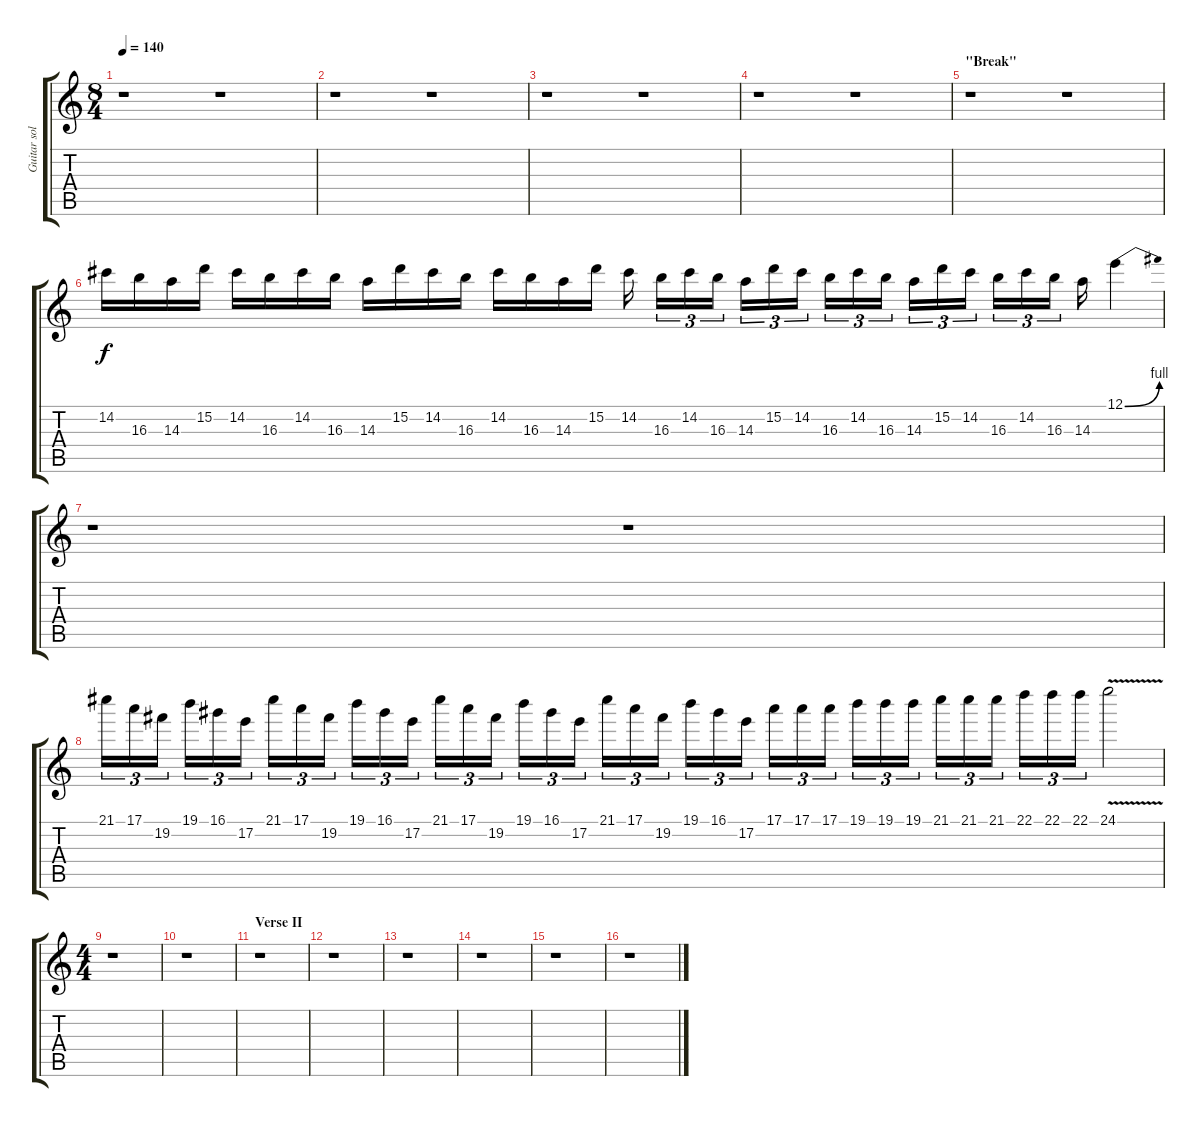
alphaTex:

\track ("Guitar solos" "Guitar sol") {instrument overdrivenguitar}
\staff {score tabs}
\tuning (E4 B3 G3 D3 A2 E2) {hide}
\ts (8 4)
\tempo 140
\clef g2
\ks c
r.1{dy f} r.1 |
r.1 r.1 |
r.1 r.1 |
r.1 r.1 |
\section ("" "\"Break\"")
r.1 r.1 |
14.2.16 16.3.16 14.3.16 15.2.16 14.2.16 16.3.16 14.2.16 16.3.16 14.3.16 15.2.16 14.2.16 16.3.16 14.2.16 16.3.16 14.3.16 15.2.16 14.2.16 16.3.16{tu (3 2)} 14.2.16{tu (3 2)} 16.3.16{tu (3 2)} 14.3.16{tu (3 2)} 15.2.16{tu (3 2)} 14.2.16{tu (3 2)} 16.3.16{tu (3 2)} 14.2.16{tu (3 2)} 16.3.16{tu (3 2)} 14.3.16{tu (3 2)} 15.2.16{tu (3 2)} 14.2.16{tu (3 2)} 16.3.16{tu (3 2)} 14.2.16{tu (3 2)} 16.3.16{tu (3 2)} 14.3.16 12.1{be (bend 0 0 60 4)}.4 |
r.1 r.1 |
21.1.16{tu (3 2)} 17.1.16{tu (3 2)} 19.2.16{tu (3 2)} 19.1.16{tu (3 2)} 16.1.16{tu (3 2)} 17.2.16{tu (3 2)} 21.1.16{tu (3 2)} 17.1.16{tu (3 2)} 19.2.16{tu (3 2)} 19.1.16{tu (3 2)} 16.1.16{tu (3 2)} 17.2.16{tu (3 2)} 21.1.16{tu (3 2)} 17.1.16{tu (3 2)} 19.2.16{tu (3 2)} 19.1.16{tu (3 2)} 16.1.16{tu (3 2)} 17.2.16{tu (3 2)} 21.1.16{tu (3 2)} 17.1.16{tu (3 2)} 19.2.16{tu (3 2)} 19.1.16{tu (3 2)} 16.1.16{tu (3 2)} 17.2.16{tu (3 2)} 17.1.16{tu (3 2)} 17.1.16{tu (3 2)} 17.1.16{tu (3 2)} 19.1.16{tu (3 2)} 19.1.16{tu (3 2)} 19.1.16{tu (3 2)} 21.1.16{tu (3 2)} 21.1.16{tu (3 2)} 21.1.16{tu (3 2)} 22.1.16{tu (3 2)} 22.1.16{tu (3 2)} 22.1.16{tu (3 2)} 24.1{v}.2 |
\ts (4 4)
r.1 |
r.1 |
\section ("" "Verse II")
r.1 |
r.1 |
r.1 |
r.1 |
r.1 |
r.1
